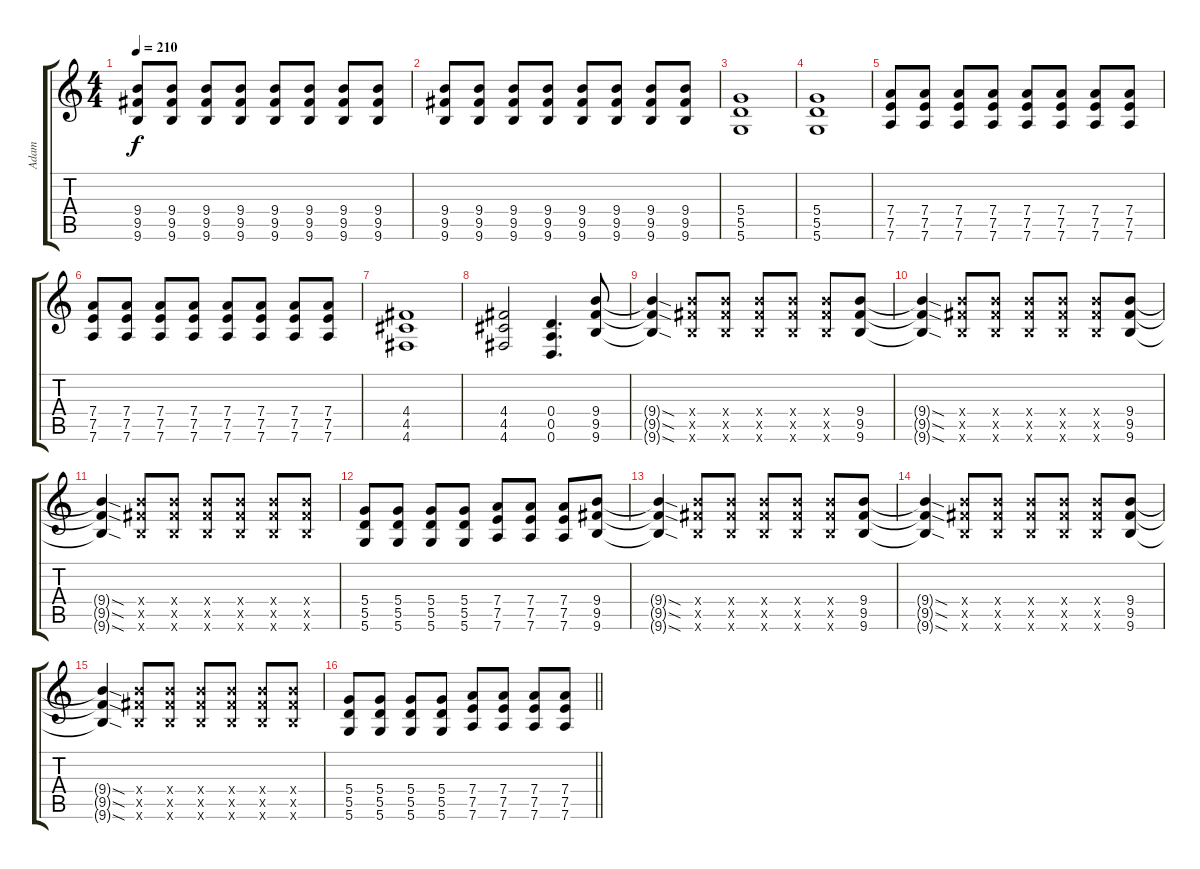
\track ("Adam" "Adam") {instrument distortionguitar}
\staff {score tabs}
\tuning (E4 B3 G3 D3 A2 D2) {hide}
\ts (4 4)
\tempo 210
\clef g2
\ks c
(9.4 9.5 9.6).8{dy f} (9.4 9.5 9.6).8 (9.4 9.5 9.6).8 (9.4 9.5 9.6).8 (9.4 9.5 9.6).8 (9.4 9.5 9.6).8 (9.4 9.5 9.6).8 (9.4 9.5 9.6).8 |
(9.4 9.5 9.6).8 (9.4 9.5 9.6).8 (9.4 9.5 9.6).8 (9.4 9.5 9.6).8 (9.4 9.5 9.6).8 (9.4 9.5 9.6).8 (9.4 9.5 9.6).8 (9.4 9.5 9.6).8 |
(5.4 5.5 5.6).1 |
(5.4 5.5 5.6).1 |
(7.4 7.5 7.6).8 (7.4 7.5 7.6).8 (7.4 7.5 7.6).8 (7.4 7.5 7.6).8 (7.4 7.5 7.6).8 (7.4 7.5 7.6).8 (7.4 7.5 7.6).8 (7.4 7.5 7.6).8 |
(7.4 7.5 7.6).8 (7.4 7.5 7.6).8 (7.4 7.5 7.6).8 (7.4 7.5 7.6).8 (7.4 7.5 7.6).8 (7.4 7.5 7.6).8 (7.4 7.5 7.6).8 (7.4 7.5 7.6).8 |
(4.4 4.5 4.6).1 |
(4.4 4.5 4.6).2 (0.4 0.5 0.6).4{d} (9.4 9.5 9.6).8 |
(9.4{sod t} 9.5{sod t} 9.6{sod t}).4 (9.4{x} 9.5{x} 9.6{x}).8 (9.4{x} 9.5{x} 9.6{x}).8 (9.4{x} 9.5{x} 9.6{x}).8 (9.4{x} 9.5{x} 9.6{x}).8 (9.4{x} 9.5{x} 9.6{x}).8 (9.4 9.5 9.6).8 |
(9.4{sod t} 9.5{sod t} 9.6{sod t}).4 (9.4{x} 9.5{x} 9.6{x}).8 (9.4{x} 9.5{x} 9.6{x}).8 (9.4{x} 9.5{x} 9.6{x}).8 (9.4{x} 9.5{x} 9.6{x}).8 (9.4{x} 9.5{x} 9.6{x}).8 (9.4 9.5 9.6).8 |
(9.4{sod t} 9.5{sod t} 9.6{sod t}).4 (9.4{x} 9.5{x} 9.6{x}).8 (9.4{x} 9.5{x} 9.6{x}).8 (9.4{x} 9.5{x} 9.6{x}).8 (9.4{x} 9.5{x} 9.6{x}).8 (9.4{x} 9.5{x} 9.6{x}).8 (9.4{x} 9.5{x} 9.6{x}).8 |
(5.4 5.5 5.6).8 (5.4 5.5 5.6).8 (5.4 5.5 5.6).8 (5.4 5.5 5.6).8 (7.4 7.5 7.6).8 (7.4 7.5 7.6).8 (7.4 7.5 7.6).8 (9.4 9.5 9.6).8 |
(9.4{sod t} 9.5{sod t} 9.6{sod t}).4 (9.4{x} 9.5{x} 9.6{x}).8 (9.4{x} 9.5{x} 9.6{x}).8 (9.4{x} 9.5{x} 9.6{x}).8 (9.4{x} 9.5{x} 9.6{x}).8 (9.4{x} 9.5{x} 9.6{x}).8 (9.4 9.5 9.6).8 |
(9.4{sod t} 9.5{sod t} 9.6{sod t}).4 (9.4{x} 9.5{x} 9.6{x}).8 (9.4{x} 9.5{x} 9.6{x}).8 (9.4{x} 9.5{x} 9.6{x}).8 (9.4{x} 9.5{x} 9.6{x}).8 (9.4{x} 9.5{x} 9.6{x}).8 (9.4 9.5 9.6).8 |
(9.4{sod t} 9.5{sod t} 9.6{sod t}).4 (9.4{x} 9.5{x} 9.6{x}).8 (9.4{x} 9.5{x} 9.6{x}).8 (9.4{x} 9.5{x} 9.6{x}).8 (9.4{x} 9.5{x} 9.6{x}).8 (9.4{x} 9.5{x} 9.6{x}).8 (9.4{x} 9.5{x} 9.6{x}).8 |
\barLineRight lightlight
(5.4 5.5 5.6).8 (5.4 5.5 5.6).8 (5.4 5.5 5.6).8 (5.4 5.5 5.6).8 (7.4 7.5 7.6).8 (7.4 7.5 7.6).8 (7.4 7.5 7.6).8 (7.4 7.5 7.6).8
